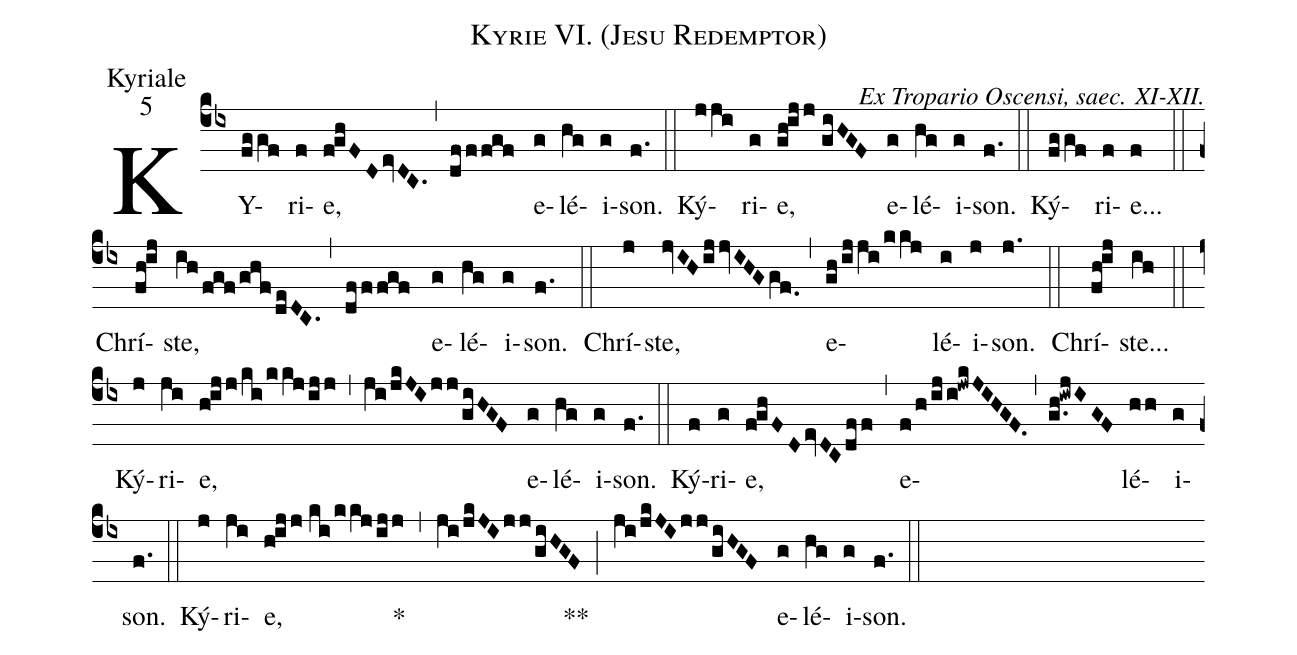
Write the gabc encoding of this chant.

name:Kyrie VI. (Jesu Redemptor);
office-part:Kyriale;
mode:5;
commentary:Ex Tropario Oscensi, saec. XI-XII.;
%%
(cb4) KY(fggf)ri(f)e,(f!ghFD/evDC.) (,) (dfffgf) e(g)lé(hg)i(g)son.(f.) (::)
Ký(jji)ri(g)e,(gh!ijj//giHGF) e(g)lé(hg)i(g)son.(f.) (::)
Ký(fggf)ri(f)e...(f) (::)
Chrí(fh!ij)ste,(ih/fgf/ghf/deDC.) (,) (dfffgf) e(g)lé(hg)i(g)son.(f.) (::)
Chrí(j)ste,(jvIH/ijjvIHGgf.0) (,) e(gh/ijji/kkj)lé(i)i(j)son.(j.) (::)
Chrí(fh!ij)ste...(ih) (::)
Ký(j)ri(ji)e,(h!ijj/ki/kkj/ijj) (,) (ji/jkJI/jj/giHGF) e(g)lé(hg)i(g)son.(f.) (::)
Ký(f)ri(g)e,(f!ghFD/evDC/dff) (,) e(f/h/ij/i!jwkJIHGF.0,g.h!iwjIGF)lé(hh)i(g)son.(f.1) (::)
Ký(j)ri(ji)e,(h!ijj//ki/kkj/ijj) *(,) (ji/jkJI/jj/giHGF) **(;) (ji/jkJI/jj/giHGF) e(g)lé(hg)i(g)son.(f.) (::)
